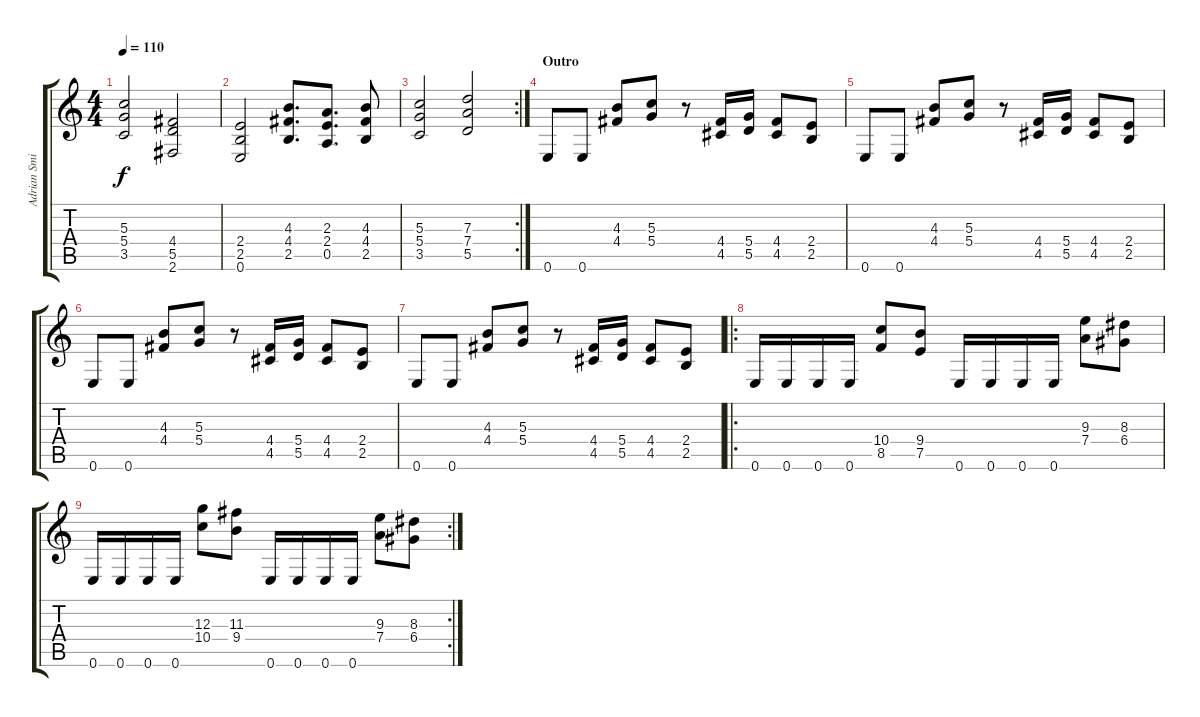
\track ("Adrian Smith (Dis)" "Adrian Smi") {instrument distortionguitar}
\staff {score tabs}
\tuning (E4 B3 G3 D3 A2 E2) {hide}
\ts (4 4)
\tempo 110
\clef g2
\ks c
(5.3 5.4 3.5).2{dy f} (4.4 5.5 2.6).2 |
(2.4 2.5 0.6).2 (4.3 4.4 2.5).8{d} (2.3 2.4 0.5).8{d} (4.3 4.4 2.5).8 |
\rc 2
(5.3 5.4 3.5).2 (7.3 7.4 5.5).2 |
\section ("" "Outro")
0.6.8 0.6.8 (4.3 4.4).8 (5.3 5.4).8 r.8 (4.4 4.5).16 (5.4 5.5).16 (4.4 4.5).8 (2.4 2.5).8 |
0.6.8 0.6.8 (4.3 4.4).8 (5.3 5.4).8 r.8 (4.4 4.5).16 (5.4 5.5).16 (4.4 4.5).8 (2.4 2.5).8 |
0.6.8 0.6.8 (4.3 4.4).8 (5.3 5.4).8 r.8 (4.4 4.5).16 (5.4 5.5).16 (4.4 4.5).8 (2.4 2.5).8 |
0.6.8 0.6.8 (4.3 4.4).8 (5.3 5.4).8 r.8 (4.4 4.5).16 (5.4 5.5).16 (4.4 4.5).8 (2.4 2.5).8 |
\ro
0.6.16 0.6.16 0.6.16 0.6.16 (10.4 8.5).8 (9.4 7.5).8 0.6.16 0.6.16 0.6.16 0.6.16 (9.3 7.4).8 (8.3 6.4).8 |
\rc 2
0.6.16 0.6.16 0.6.16 0.6.16 (12.3 10.4).8 (11.3 9.4).8 0.6.16 0.6.16 0.6.16 0.6.16 (9.3 7.4).8 (8.3 6.4).8
